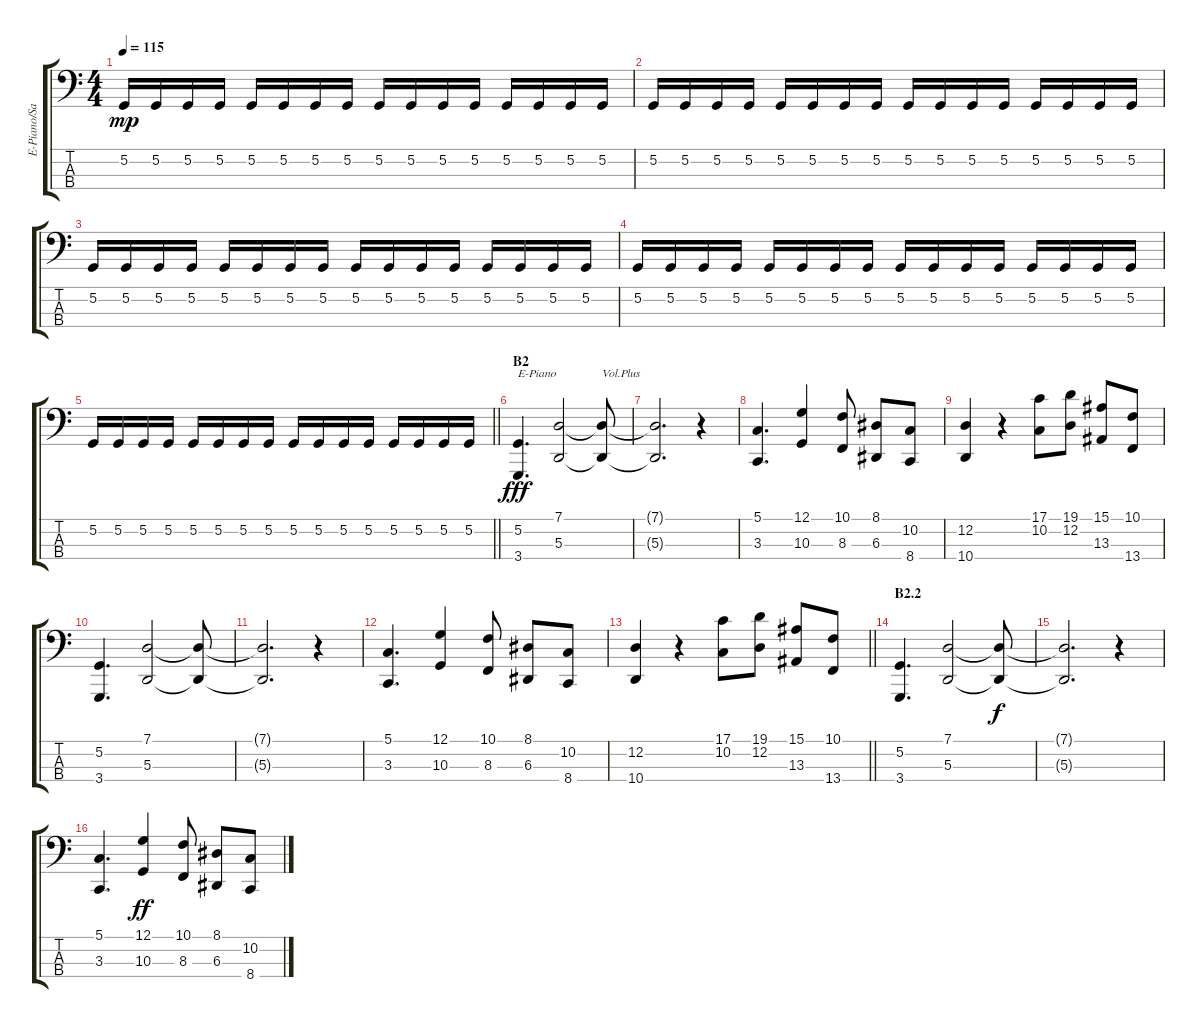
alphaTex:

\track ("E-Piano/Sawtooh" "E-Piano/Sa") {instrument electricgrandpiano}
\staff {score tabs}
\tuning (G2 D2 A1 E1) {hide}
\ts (4 4)
\tempo 115
\clef f4
\ks c
5.2.16{dy mp} 5.2.16 5.2.16 5.2.16 5.2.16 5.2.16 5.2.16 5.2.16 5.2.16 5.2.16 5.2.16 5.2.16 5.2.16 5.2.16 5.2.16 5.2.16 |
5.2.16 5.2.16 5.2.16 5.2.16 5.2.16 5.2.16 5.2.16 5.2.16 5.2.16 5.2.16 5.2.16 5.2.16 5.2.16 5.2.16 5.2.16 5.2.16 |
5.2.16 5.2.16 5.2.16 5.2.16 5.2.16 5.2.16 5.2.16 5.2.16 5.2.16 5.2.16 5.2.16 5.2.16 5.2.16 5.2.16 5.2.16 5.2.16 |
5.2.16 5.2.16 5.2.16 5.2.16 5.2.16 5.2.16 5.2.16 5.2.16 5.2.16 5.2.16 5.2.16 5.2.16 5.2.16 5.2.16 5.2.16 5.2.16 |
\barLineRight lightlight
5.2.16 5.2.16 5.2.16 5.2.16 5.2.16 5.2.16 5.2.16 5.2.16 5.2.16 5.2.16 5.2.16 5.2.16 5.2.16 5.2.16 5.2.16 5.2.16 |
\section ("" "B2")
(5.2 3.4).4{d txt "E-Piano" dy fff volume 12 instrument electricgrandpiano} (7.1 5.3).2 (7.1{t} 5.3{t}).8{txt "Vol.Plus"} |
(7.1{t} 5.3{t}).2{d} r.4 |
(5.1 3.3).4{d} (12.1 10.3).4 (10.1 8.3).8 (8.1 6.3).8 (10.2 8.4).8 |
(12.2 10.4).4 r.4 (17.1 10.2).8 (19.1 12.2).8 (15.1 13.3).8 (10.1 13.4).8 |
(5.2 3.4).4{d} (7.1 5.3).2 (7.1{t} 5.3{t}).8 |
(7.1{t} 5.3{t}).2{d} r.4 |
(5.1 3.3).4{d} (12.1 10.3).4 (10.1 8.3).8 (8.1 6.3).8 (10.2 8.4).8 |
\barLineRight lightlight
(12.2 10.4).4 r.4 (17.1 10.2).8 (19.1 12.2).8 (15.1 13.3).8 (10.1 13.4).8 |
\section ("" "B2.2")
(5.2 3.4).4{d} (7.1 5.3).2 (7.1{t} 5.3{t}).8{dy f} |
(7.1{t} 5.3{t}).2{d} r.4 |
(5.1 3.3).4{d} (12.1 10.3).4{dy ff} (10.1 8.3).8 (8.1 6.3).8 (10.2 8.4).8
